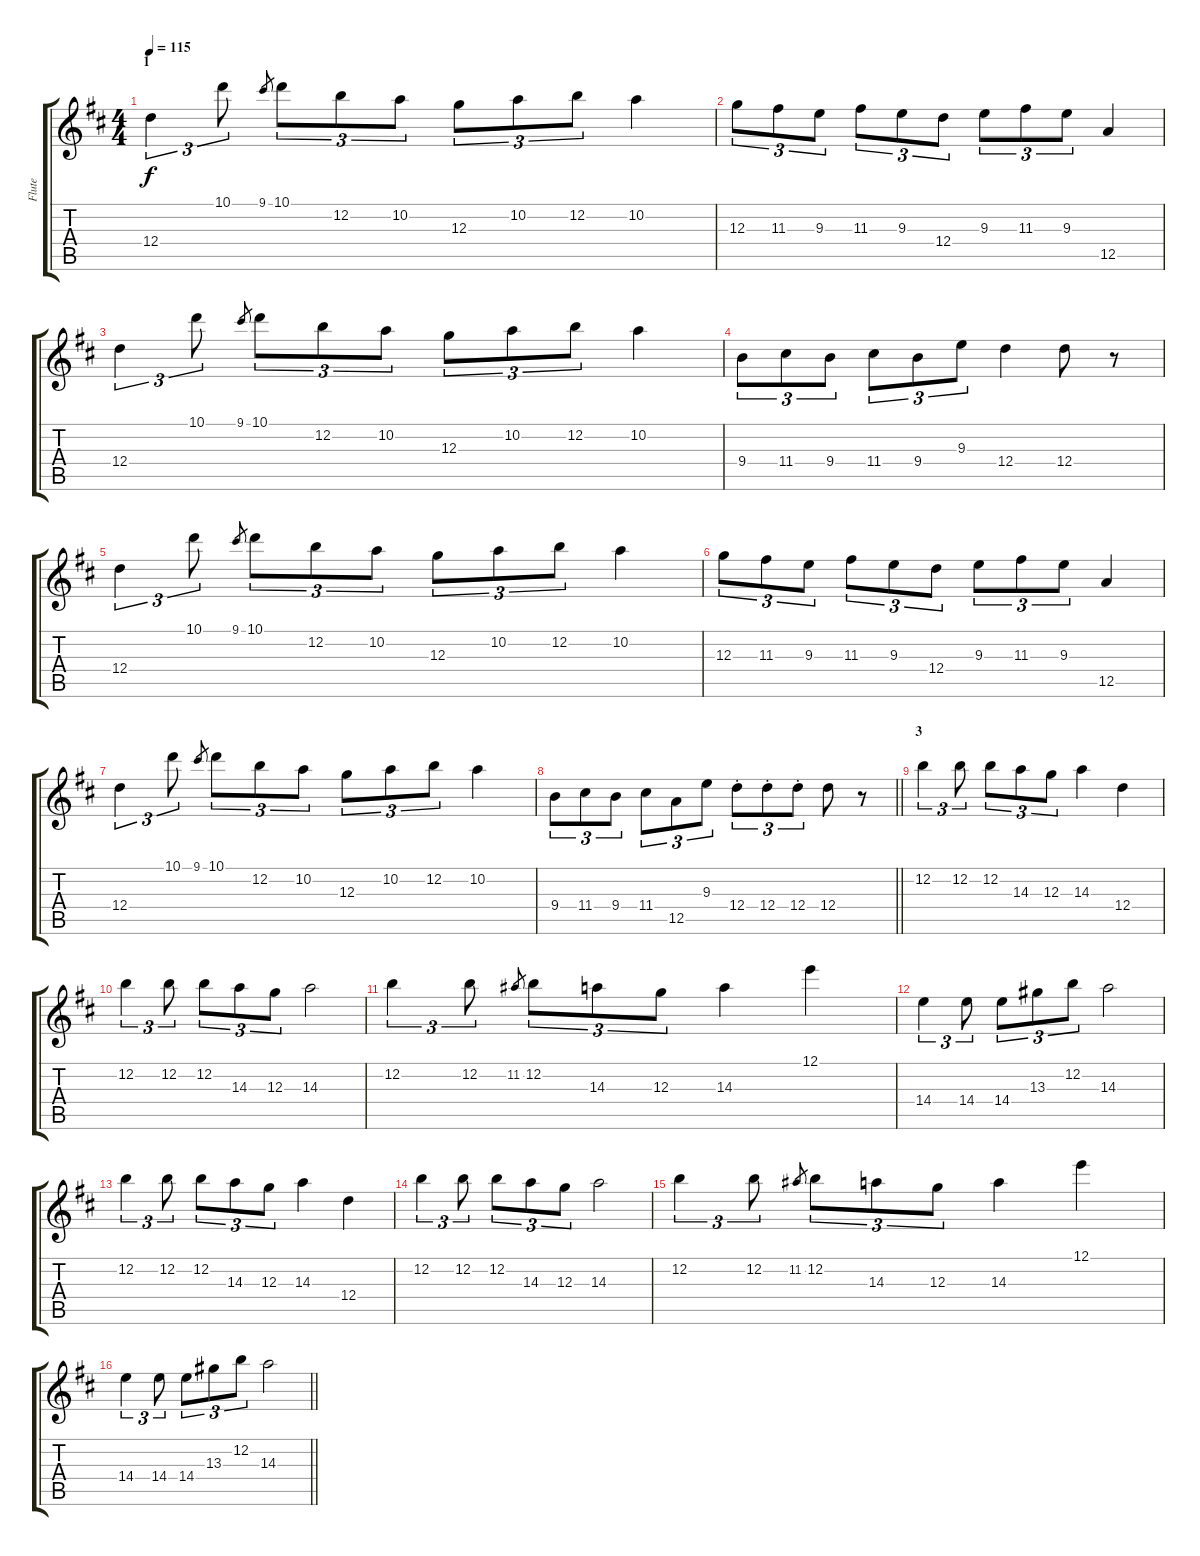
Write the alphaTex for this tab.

\track ("Flute" "Flute") {instrument piccolo}
\staff {score tabs}
\tuning (E5 B4 G4 D4 A3 E3) {hide}
\ts (4 4)
\section ("" "1")
\tempo 115
\clef g2
\ks d
12.4.4{tu (3 2) dy f} 10.1.8{tu (3 2)} 9.1.8{gr} 10.1.8{tu (3 2)} 12.2.8{tu (3 2)} 10.2.8{tu (3 2)} 12.3.8{tu (3 2)} 10.2.8{tu (3 2)} 12.2.8{tu (3 2)} 10.2.4 |
12.3.8{tu (3 2)} 11.3.8{tu (3 2)} 9.3.8{tu (3 2)} 11.3.8{tu (3 2)} 9.3.8{tu (3 2)} 12.4.8{tu (3 2)} 9.3.8{tu (3 2)} 11.3.8{tu (3 2)} 9.3.8{tu (3 2)} 12.5.4 |
12.4.4{tu (3 2)} 10.1.8{tu (3 2)} 9.1.8{gr} 10.1.8{tu (3 2)} 12.2.8{tu (3 2)} 10.2.8{tu (3 2)} 12.3.8{tu (3 2)} 10.2.8{tu (3 2)} 12.2.8{tu (3 2)} 10.2.4 |
9.4.8{tu (3 2)} 11.4.8{tu (3 2)} 9.4.8{tu (3 2)} 11.4.8{tu (3 2)} 9.4.8{tu (3 2)} 9.3.8{tu (3 2)} 12.4.4 12.4.8 r.8 |
12.4.4{tu (3 2)} 10.1.8{tu (3 2)} 9.1.8{gr} 10.1.8{tu (3 2)} 12.2.8{tu (3 2)} 10.2.8{tu (3 2)} 12.3.8{tu (3 2)} 10.2.8{tu (3 2)} 12.2.8{tu (3 2)} 10.2.4 |
12.3.8{tu (3 2)} 11.3.8{tu (3 2)} 9.3.8{tu (3 2)} 11.3.8{tu (3 2)} 9.3.8{tu (3 2)} 12.4.8{tu (3 2)} 9.3.8{tu (3 2)} 11.3.8{tu (3 2)} 9.3.8{tu (3 2)} 12.5.4 |
12.4.4{tu (3 2)} 10.1.8{tu (3 2)} 9.1.8{gr} 10.1.8{tu (3 2)} 12.2.8{tu (3 2)} 10.2.8{tu (3 2)} 12.3.8{tu (3 2)} 10.2.8{tu (3 2)} 12.2.8{tu (3 2)} 10.2.4 |
\barLineRight lightlight
9.4.8{tu (3 2)} 11.4.8{tu (3 2)} 9.4.8{tu (3 2)} 11.4.8{tu (3 2)} 12.5.8{tu (3 2)} 9.3.8{tu (3 2)} 12.4{st}.8{tu (3 2)} 12.4{st}.8{tu (3 2)} 12.4{st}.8{tu (3 2)} 12.4.8 r.8 |
\section ("" "3")
12.2.4{tu (3 2)} 12.2.8{tu (3 2)} 12.2.8{tu (3 2)} 14.3.8{tu (3 2)} 12.3.8{tu (3 2)} 14.3.4 12.4.4 |
12.2.4{tu (3 2)} 12.2.8{tu (3 2)} 12.2.8{tu (3 2)} 14.3.8{tu (3 2)} 12.3.8{tu (3 2)} 14.3.2 |
12.2.4{tu (3 2)} 12.2.8{tu (3 2)} 11.2.8{gr} 12.2.8{tu (3 2)} 14.3.8{tu (3 2)} 12.3.8{tu (3 2)} 14.3.4 12.1.4 |
14.4.4{tu (3 2)} 14.4.8{tu (3 2)} 14.4.8{tu (3 2)} 13.3.8{tu (3 2)} 12.2.8{tu (3 2)} 14.3.2 |
12.2.4{tu (3 2)} 12.2.8{tu (3 2)} 12.2.8{tu (3 2)} 14.3.8{tu (3 2)} 12.3.8{tu (3 2)} 14.3.4 12.4.4 |
12.2.4{tu (3 2)} 12.2.8{tu (3 2)} 12.2.8{tu (3 2)} 14.3.8{tu (3 2)} 12.3.8{tu (3 2)} 14.3.2 |
12.2.4{tu (3 2)} 12.2.8{tu (3 2)} 11.2.8{gr} 12.2.8{tu (3 2)} 14.3.8{tu (3 2)} 12.3.8{tu (3 2)} 14.3.4 12.1.4 |
\barLineRight lightlight
14.4.4{tu (3 2)} 14.4.8{tu (3 2)} 14.4.8{tu (3 2)} 13.3.8{tu (3 2)} 12.2.8{tu (3 2)} 14.3.2
